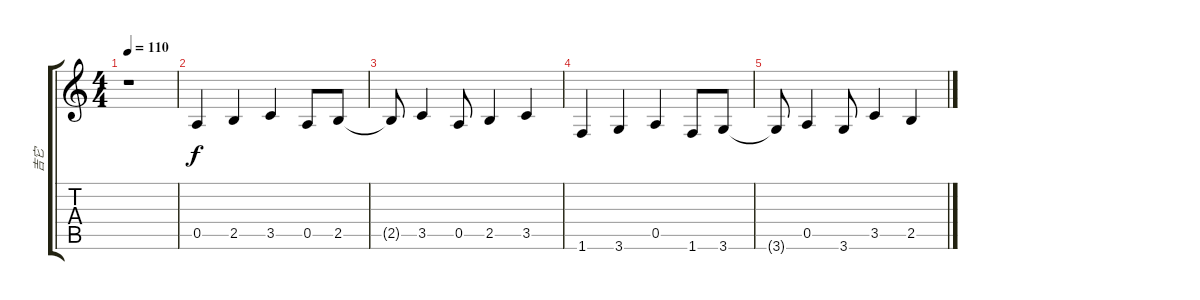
\track ("吉它" "吉它") {instrument distortionguitar}
\staff {score tabs}
\tuning (E4 B3 G3 D3 A2 E2) {hide}
\ts (4 4)
\tempo 110
\clef g2
\ks c
r.1{dy f instrument distortionguitar} |
0.5.4 2.5.4 3.5.4 0.5.8 2.5.8 |
2.5{t}.8 3.5.4 0.5.8 2.5.4 3.5.4 |
1.6.4 3.6.4 0.5.4 1.6.8 3.6.8 |
3.6{t}.8 0.5.4 3.6.8 3.5.4 2.5.4
